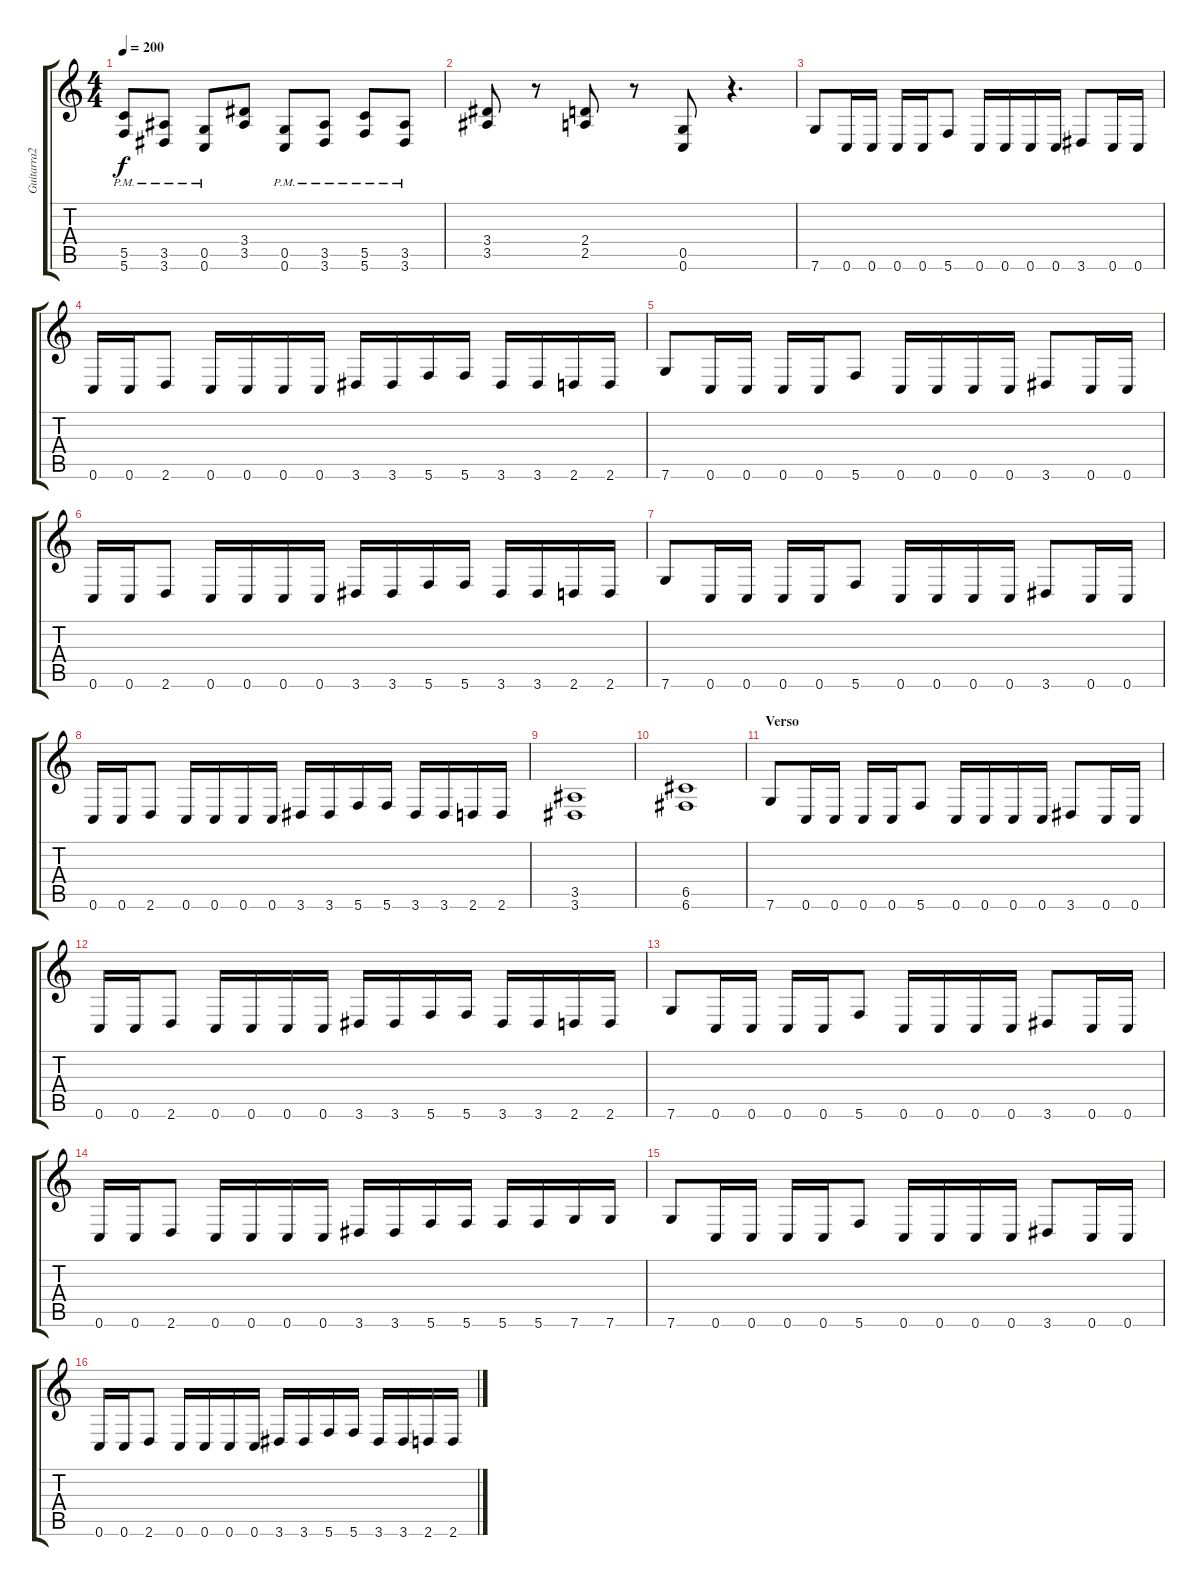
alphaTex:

\track ("Guitarra2" "Guitarra2") {instrument distortionguitar}
\staff {score tabs}
\tuning (D4 A3 F3 C3 G2 C2) {hide}
\ts (4 4)
\tempo 200
\clef g2
\ks c
(5.5{pm} 5.6{pm}).8{dy f} (3.5{pm} 3.6{pm}).8 (0.5{pm} 0.6{pm}).8 (3.4 3.5).8 (0.5{pm} 0.6{pm}).8 (3.5{pm} 3.6{pm}).8 (5.5{pm} 5.6{pm}).8 (3.5{pm} 3.6{pm}).8 |
(3.4 3.5).8 r.8 (2.4 2.5).8 r.8 (0.5 0.6).8 r.4{d} |
7.6.8 0.6.16 0.6.16 0.6.16 0.6.16 5.6.8 0.6.16 0.6.16 0.6.16 0.6.16 3.6.8 0.6.16 0.6.16 |
0.6.16 0.6.16 2.6.8 0.6.16 0.6.16 0.6.16 0.6.16 3.6.16 3.6.16 5.6.16 5.6.16 3.6.16 3.6.16 2.6.16 2.6.16 |
7.6.8 0.6.16 0.6.16 0.6.16 0.6.16 5.6.8 0.6.16 0.6.16 0.6.16 0.6.16 3.6.8 0.6.16 0.6.16 |
0.6.16 0.6.16 2.6.8 0.6.16 0.6.16 0.6.16 0.6.16 3.6.16 3.6.16 5.6.16 5.6.16 3.6.16 3.6.16 2.6.16 2.6.16 |
7.6.8 0.6.16 0.6.16 0.6.16 0.6.16 5.6.8 0.6.16 0.6.16 0.6.16 0.6.16 3.6.8 0.6.16 0.6.16 |
0.6.16 0.6.16 2.6.8 0.6.16 0.6.16 0.6.16 0.6.16 3.6.16 3.6.16 5.6.16 5.6.16 3.6.16 3.6.16 2.6.16 2.6.16 |
(3.5 3.6).1 |
(6.5 6.6).1 |
\section ("" "Verso")
7.6.8 0.6.16 0.6.16 0.6.16 0.6.16 5.6.8 0.6.16 0.6.16 0.6.16 0.6.16 3.6.8 0.6.16 0.6.16 |
0.6.16 0.6.16 2.6.8 0.6.16 0.6.16 0.6.16 0.6.16 3.6.16 3.6.16 5.6.16 5.6.16 3.6.16 3.6.16 2.6.16 2.6.16 |
7.6.8 0.6.16 0.6.16 0.6.16 0.6.16 5.6.8 0.6.16 0.6.16 0.6.16 0.6.16 3.6.8 0.6.16 0.6.16 |
0.6.16 0.6.16 2.6.8 0.6.16 0.6.16 0.6.16 0.6.16 3.6.16 3.6.16 5.6.16 5.6.16 5.6.16 5.6.16 7.6.16 7.6.16 |
7.6.8 0.6.16 0.6.16 0.6.16 0.6.16 5.6.8 0.6.16 0.6.16 0.6.16 0.6.16 3.6.8 0.6.16 0.6.16 |
0.6.16 0.6.16 2.6.8 0.6.16 0.6.16 0.6.16 0.6.16 3.6.16 3.6.16 5.6.16 5.6.16 3.6.16 3.6.16 2.6.16 2.6.16
